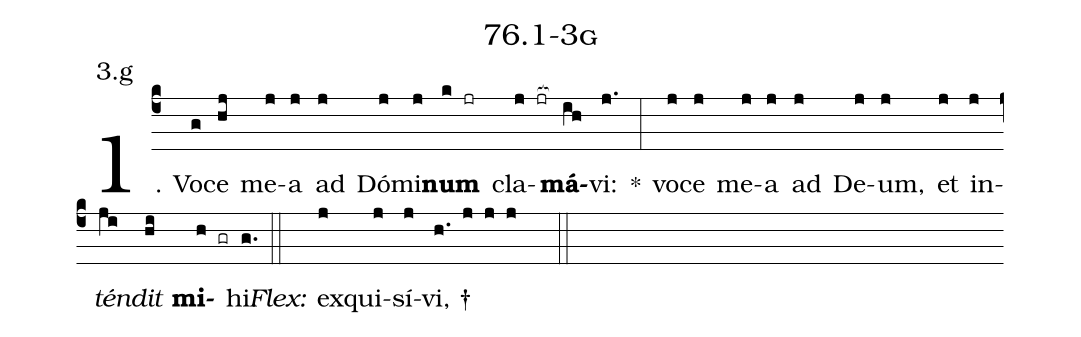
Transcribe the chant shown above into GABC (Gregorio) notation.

name: 76.1-3g;
annotation: 3.g;
%%
(c4)1. Vo(g)ce(hj) me(j)a(j) ad(j) Dó(j)mi(j)<b>num</b>(k jr) cla(j jr[ocb:1{])<b>má</b>(ih[ocb:0}])vi:(j.) *(:) vo(j)ce(j) me(j)a(j) ad(j) De(j)um,(j) et(j) in(j)<i>tén</i>(ji)<i>dit</i>(hi) <b>mi</b>(h gr)hi.(g.) (::)
<i>Flex:</i>()  ex(j)qui(j)sí(j)vi, †(h. j j j  ::)
